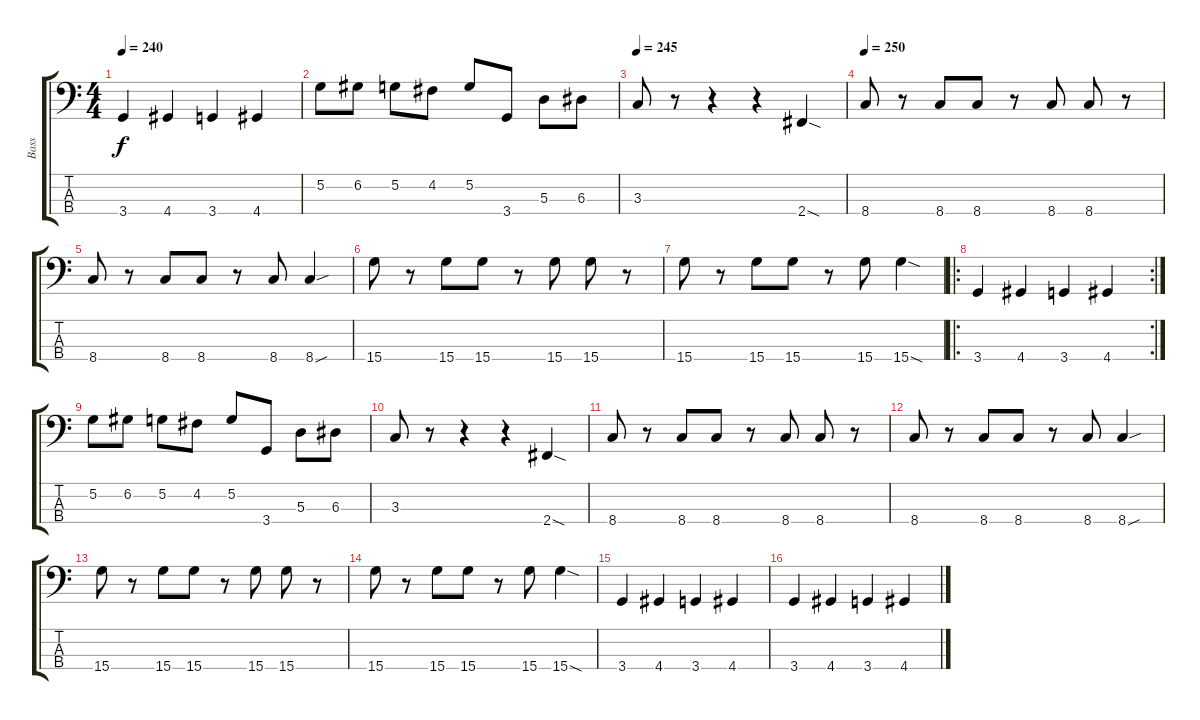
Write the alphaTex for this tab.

\track ("Bass" "Bass") {instrument electricbassfinger}
\staff {score tabs}
\tuning (G2 D2 A1 E1) {hide}
\ts (4 4)
\tempo 240
\clef f4
\ks c
3.4.4{dy f} 4.4.4 3.4.4 4.4.4 |
5.2.8 6.2.8 5.2.8 4.2.8 5.2.8 3.4.8 5.3.8 6.3.8 |
\tempo 245
3.3.8 r.8 r.4 r.4 2.4{sod}.4 |
\tempo 250
8.4.8 r.8 8.4.8 8.4.8 r.8 8.4.8 8.4.8 r.8 |
8.4.8 r.8 8.4.8 8.4.8 r.8 8.4.8 8.4{sou}.4 |
15.4.8 r.8 15.4.8 15.4.8 r.8 15.4.8 15.4.8 r.8 |
15.4.8 r.8 15.4.8 15.4.8 r.8 15.4.8 15.4{sod}.4 |
\ro
\rc 2
3.4.4 4.4.4 3.4.4 4.4.4 |
5.2.8 6.2.8 5.2.8 4.2.8 5.2.8 3.4.8 5.3.8 6.3.8 |
3.3.8 r.8 r.4 r.4 2.4{sod}.4 |
8.4.8 r.8 8.4.8 8.4.8 r.8 8.4.8 8.4.8 r.8 |
8.4.8 r.8 8.4.8 8.4.8 r.8 8.4.8 8.4{sou}.4 |
15.4.8 r.8 15.4.8 15.4.8 r.8 15.4.8 15.4.8 r.8 |
15.4.8 r.8 15.4.8 15.4.8 r.8 15.4.8 15.4{sod}.4 |
3.4.4 4.4.4 3.4.4 4.4.4 |
3.4.4 4.4.4 3.4.4 4.4.4
